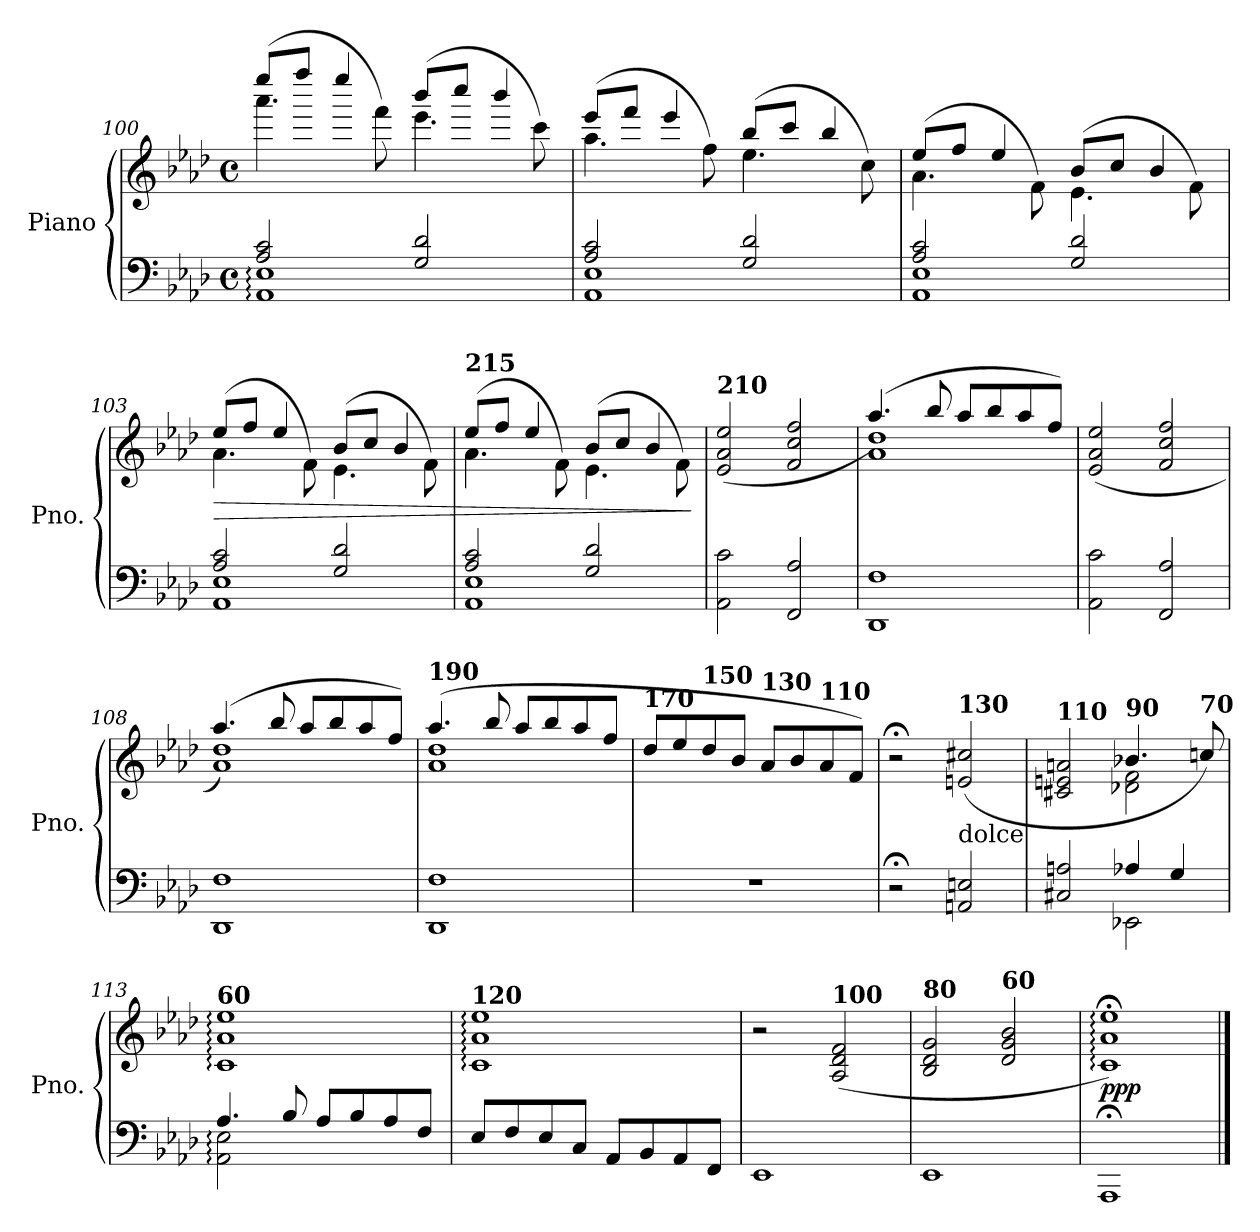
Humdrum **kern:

**kern	**kern	**dynam
*part1	*part1	*part1
*staff2	*staff1	*staff1/2
*I"Piano	*	*
*I'Pno.	*	*
*clefF4	*clefG2	*
*k[b-e-a-d-]	*k[b-e-a-d-]	*
*M4/4	*M4/4	*
*met(c)	*met(c)	*
=100	=100	=100
*^	*^	*
2A-/ 2c/	1AA-: 1E-:	(8eeee-/L	4.aaa-\	.
.	.	8ffff/J	.	.
.	.	4eeee-/	.	.
.	.	.	8fff\)	.
2G/ 2d-/	.	(8bbb-/L	4.eee-\	.
.	.	8cccc/J	.	.
.	.	4bbb-/	.	.
.	.	.	8ccc\)	.
=101	=101	=101	=101	=101
2A-/ 2c/	1AA- 1E-	(8eee-/L	4.aa-\	.
.	.	8fff/J	.	.
.	.	4eee-/	.	.
.	.	.	8ff\)	.
2G/ 2d-/	.	(8bb-/L	4.ee-\	.
.	.	8ccc/J	.	.
.	.	4bb-/	.	.
.	.	.	8cc\)	.
=102	=102	=102	=102	=102
2A-/ 2c/	1AA- 1E-	(8ee-/L	4.a-\	.
.	.	8ff/J	.	.
.	.	4ee-/	.	.
.	.	.	8f\)	.
2G/ 2d-/	.	(8b-/L	4.e-\	.
.	.	8cc/J	.	.
.	.	4b-/	.	.
.	.	.	8f\)	.
=103	=103	=103	=103	=103
!	!	!	!	!LO:HP:b
2A-/ 2c/	1AA- 1E-	(8ee-/L	4.a-\	>
.	.	8ff/J	.	.
.	.	4ee-/	.	.
.	.	.	8f\)	.
2G/ 2d-/	.	(8b-/L	4.e-\	.
.	.	8cc/J	.	.
.	.	4b-/	.	.
.	.	.	8f\)	.
!!LO:LB:g=z	!!
=104	=104	=104	=104	=104
!	!	!LO:TX:a:B:t=215	!	!
2A-/ 2c/	1AA- 1E-	(8ee-/L	4.a-\	.
.	.	8ff/J	.	.
.	.	4ee-/	.	.
.	.	.	8f\)	.
2G/ 2d-/	.	(8b-/L	4.e-\	.
.	.	8cc/J	.	.
.	.	4b-/	.	.
.	.	.	8f\)	.
*v	*v	*	*	*
*	*v	*v	*
.	.	]
=105	=105	=105
!	!LO:TX:a:B:t=210	!
!	!	!LO:DY:b
2AA-\ 2c\	(>2e-/ 2a-/ 2ee-/	other-dynamics
2FF/ 2A-/	2f/ 2cc/ 2ff/	.
=106	=106	=106
*	*^	*
1DD- 1F	(4.aa-/)	1a- 1dd-	.
.	8bb-/	.	.
.	8aa-/L	.	.
.	8bb-/	.	.
.	8aa-/	.	.
.	8ff/J)	.	.
*	*v	*v	*
=107	=107	=107
2AA-\ 2c\	(>2e-/ 2a-/ 2ee-/	.
2FF/ 2A-/	2f/ 2cc/ 2ff/	.
=108	=108	=108
*	*^	*
1DD- 1F	(4.aa-/)	1a- 1dd-	.
.	8bb-/	.	.
.	8aa-/L	.	.
.	8bb-/	.	.
.	8aa-/	.	.
.	8ff/J)	.	.
=109	=109	=109	=109
!	!LO:TX:a:B:t=190	!	!
1DD- 1F	(4.aa-/	1a- 1dd-	.
.	8bb-/	.	.
.	8aa-/L	.	.
.	8bb-/	.	.
.	8aa-/	.	.
.	8ff/J	.	.
*	*v	*v	*
=110	=110	=110
!	!LO:TX:a:B:t=170	!
1r	8dd-/L	.
.	8ee-/	.
!	!LO:TX:a:B:t=150	!
.	8dd-/	.
.	8b-/J	.
!	!LO:TX:a:B:t=130	!
.	8a-/L	.
.	8b-/	.
!	!LO:TX:a:B:t=110	!
.	8a-/	.
.	8f/J)	.
!!LO:LB:g=z
=111	=111	=111
2r;<	2r;<	.
!	!LO:TX:b:t=dolce	!
!	!LO:TX:a:B:t=130	!
2AAn/ 2En/	(>2en/ 2cc#X/	.
=112	=112	=112
*^	*^	*
!	!	!LO:TX:a:B:t=110	!	!
2C#X/ 2An/	2ryy	2c#X/ 2en/ 2an/	2ryy	.
!	!	!LO:TX:a:B:t=90	!	!
4A-X/	2EE-X:\	4.b-X/	2d-X\ 2f\	.
4G/	.	.	.	.
!	!	!LO:TX:a:B:t=70	!	!
.	.	8ccn/)	.	.
*	*	*v	*v	*
=113	=113	=113	=113
!	!	!LO:TX:a:B:t=60	!
4.A-/	2AA-\: 2E-\:	1c: 1a-: 1ee-:	.
8B-/	.	.	.
8A-/L	2ryy	.	.
8B-/	.	.	.
8A-/	.	.	.
8F/J	.	.	.
*v	*v	*	*
=114	=114	=114
!	!LO:TX:a:B:t=120	!
8E-/L	1c: 1a-: 1ee-:	.
8F/	.	.
8E-/	.	.
8C/J	.	.
8AA-/L	.	.
8BB-/	.	.
8AA-/	.	.
8FF/J	.	.
=115	=115	=115
1EE-	2r	.
!	!LO:TX:a:B:t=100	!
.	(2A-/ 2d-/ 2f/	.
=116	=116	=116
!	!LO:TX:a:B:t=80	!
1EE-	2B-/ 2d-/ 2g/	.
!	!LO:TX:a:B:t=60	!
.	2d-/ 2g/ 2b-/	.
=117	=117	=117
!	!	!LO:DY:b
1AAA-;<	1c;<: 1a-;<: 1ee-;<:)	ppp
==	==	==
*-	*-	*-
